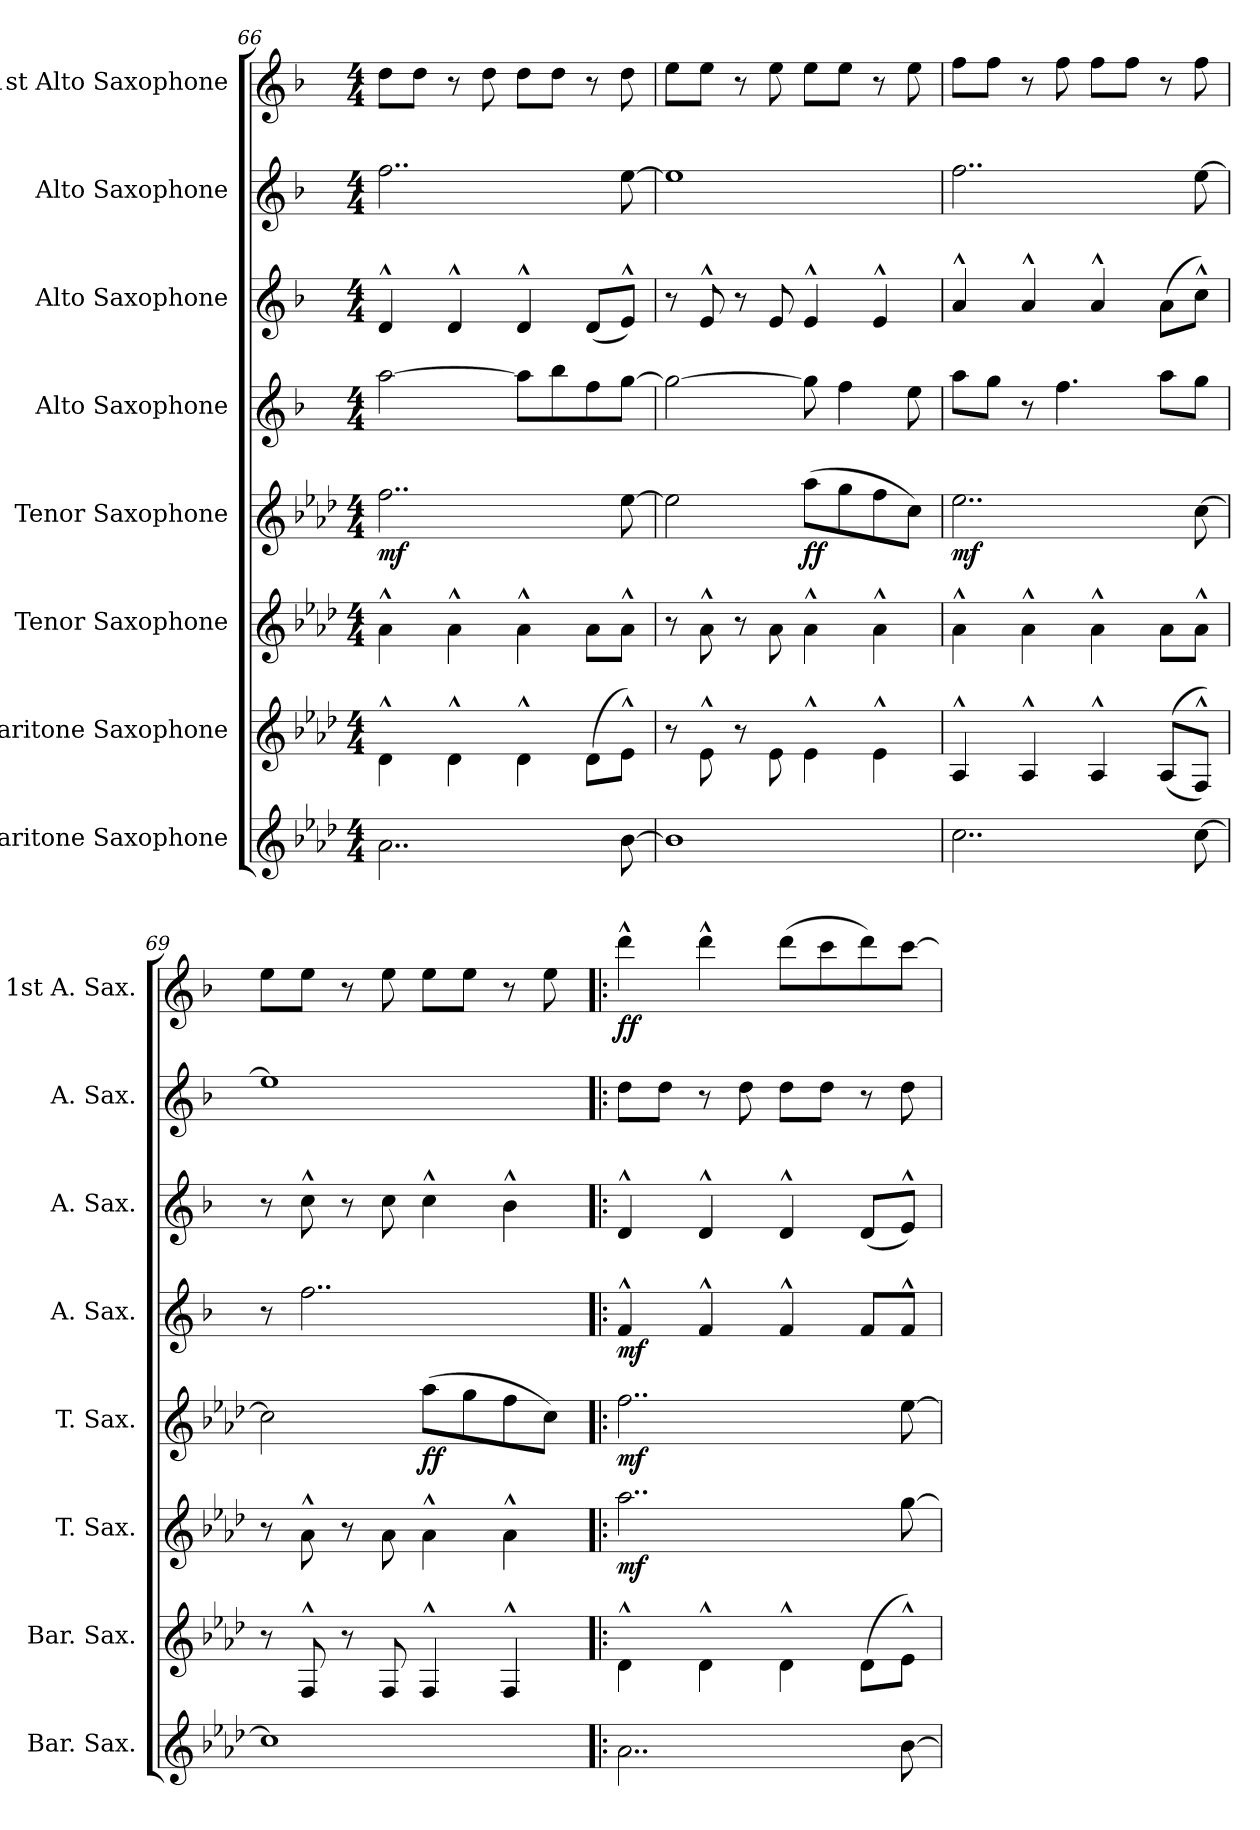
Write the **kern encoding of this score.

**kern	**kern	**kern	**dynam	**kern	**dynam	**kern	**dynam	**kern	**kern	**kern	**dynam
*part8	*part7	*part6	*part6	*part5	*part5	*part4	*part4	*part3	*part2	*part1	*part1
*staff8	*staff7	*staff6	*staff6	*staff5	*staff5	*staff4	*staff4	*staff3	*staff2	*staff1	*staff1
*I"Baritone Saxophone	*I"Baritone Saxophone	*I"Tenor Saxophone	*	*I"Tenor Saxophone	*	*I"Alto Saxophone	*	*I"Alto Saxophone	*I"Alto Saxophone	*I"1st Alto Saxophone	*
*I'Bar. Sax.	*I'Bar. Sax.	*I'T. Sax.	*	*I'T. Sax.	*	*I'A. Sax.	*	*I'A. Sax.	*I'A. Sax.	*I'1st A. Sax.	*
*clefG2	*clefG2	*clefG2	*	*clefG2	*	*clefG2	*	*clefG2	*clefG2	*clefG2	*
*ITrd12c21	*ITrd12c21	*ITrd8c14	*	*ITrd8c14	*	*ITrd5c9	*	*ITrd5c9	*ITrd5c9	*ITrd5c9	*
*k[b-e-a-d-]	*k[b-e-a-d-]	*k[b-e-a-d-]	*	*k[b-e-a-d-]	*	*k[b-e-a-d-]	*	*k[b-e-a-d-]	*k[b-e-a-d-]	*k[b-e-a-d-]	*
*M4/4	*M4/4	*M4/4	*	*M4/4	*	*M4/4	*	*M4/4	*M4/4	*M4/4	*
=66	=66	=66	=66	=66	=66	=66	=66	=66	=66	=66	=66
!	!	!	!	!	!LO:DY:b	!	!	!	!	!	!
2..A-\	4D-^^\	4A-^^\	.	2..f\	mf	[2cc\	.	4F^^/	2..a-\	8f\L	.
.	.	.	.	.	.	.	.	.	.	8f\J	.
.	4D-^^\	4A-^^\	.	.	.	.	.	4F^^/	.	8r	.
.	.	.	.	.	.	.	.	.	.	8f\	.
.	4D-^^\	4A-^^\	.	.	.	8cc\L]	.	4F^^/	.	8f\L	.
.	.	.	.	.	.	8dd-\	.	.	.	8f\J	.
.	(8D-\L	8A-\L	.	.	.	8a-\	.	(8F/L	.	8r	.
[8B-\	8E-^^\J)	8A-^^\J	.	[8e-\	.	[8b-\J	.	8G^^/J)	[8g\	8f\	.
=67	=67	=67	=67	=67	=67	=67	=67	=67	=67	=67	=67
1B-]	8r	8r	.	2e-\]	.	2b-\_	.	8r	1g]	8g\L	.
.	8E-^^\	8A-^^\	.	.	.	.	.	8G^^/	.	8g\J	.
.	8r	8r	.	.	.	.	.	8r	.	8r	.
.	8E-\	8A-\	.	.	.	.	.	8G/	.	8g\	.
!	!	!	!	!	!LO:DY:b	!	!	!	!	!	!
.	4E-^^\	4A-^^\	.	(8a-\L	ff	8b-\]	.	4G^^/	.	8g\L	.
.	.	.	.	8g\	.	4a-\	.	.	.	8g\J	.
.	4E-^^\	4A-^^\	.	8f\	.	.	.	4G^^/	.	8r	.
.	.	.	.	8c\J)	.	8g\	.	.	.	8g\	.
!!LO:PB:g=z
=68	=68	=68	=68	=68	=68	=68	=68	=68	=68	=68	=68
!	!	!	!	!	!LO:DY:b	!	!	!	!	!	!
2..c\	4AA-^^/	4A-^^\	.	2..e-\	mf	8cc\L	.	4c^^/	2..a-\	8a-\L	.
.	.	.	.	.	.	8b-\J	.	.	.	8a-\J	.
.	4AA-^^/	4A-^^\	.	.	.	8r	.	4c^^/	.	8r	.
.	.	.	.	.	.	4.a-\	.	.	.	8a-\	.
.	4AA-^^/	4A-^^\	.	.	.	.	.	4c^^/	.	8a-\L	.
.	.	.	.	.	.	.	.	.	.	8a-\J	.
.	((8AA-/L	8A-\L	.	.	.	8cc\L	.	(8c\L	.	8r	.
[8c\	8FF^^/J))	8A-^^\J	.	[8c\	.	8b-\J	.	8e-^^\J)	[8g\	8a-\	.
=69	=69	=69	=69	=69	=69	=69	=69	=69	=69	=69	=69
1c]	8r	8r	.	2c\]	.	8r	.	8r	1g]	8g\L	.
.	8FF^^/	8A-^^\	.	.	.	2..a-\	.	8e-^^\	.	8g\J	.
.	8r	8r	.	.	.	.	.	8r	.	8r	.
.	8FF/	8A-\	.	.	.	.	.	8e-\	.	8g\	.
!	!	!	!	!	!LO:DY:b	!	!	!	!	!	!
.	4FF^^/	4A-^^\	.	(8a-\L	ff	.	.	4e-^^\	.	8g\L	.
.	.	.	.	8g\	.	.	.	.	.	8g\J	.
.	4FF^^/	4A-^^\	.	8f\	.	.	.	4d-^^\	.	8r	.
.	.	.	.	8c\J)	.	.	.	.	.	8g\	.
=70!|:	=70!|:	=70!|:	=70!|:	=70!|:	=70!|:	=70!|:	=70!|:	=70!|:	=70!|:	=70!|:	=70!|:
!	!	!	!LO:DY:b	!	!LO:DY:b	!	!LO:DY:b	!	!	!	!LO:DY:b
2..A-\	4D-^^\	2..a-\	mf	2..f\	mf	4A-^^/	mf	4F^^/	8f\L	4ff^^\	ff
.	.	.	.	.	.	.	.	.	8f\J	.	.
.	4D-^^\	.	.	.	.	4A-^^/	.	4F^^/	8r	4ff^^\	.
.	.	.	.	.	.	.	.	.	8f\	.	.
.	4D-^^\	.	.	.	.	4A-^^/	.	4F^^/	8f\L	(8ff\L	.
.	.	.	.	.	.	.	.	.	8f\J	8ee-\	.
.	(8D-\L	.	.	.	.	8A-/L	.	(8F/L	8r	8ff\)	.
[8B-\	8E-^^\J)	[8g\	.	[8e-\	.	8A-^^/J	.	8G^^/J)	8f\	[8ee-\J	.
=	=	=	=	=	=	=	=	=	=	=	=
*-	*-	*-	*-	*-	*-	*-	*-	*-	*-	*-	*-
